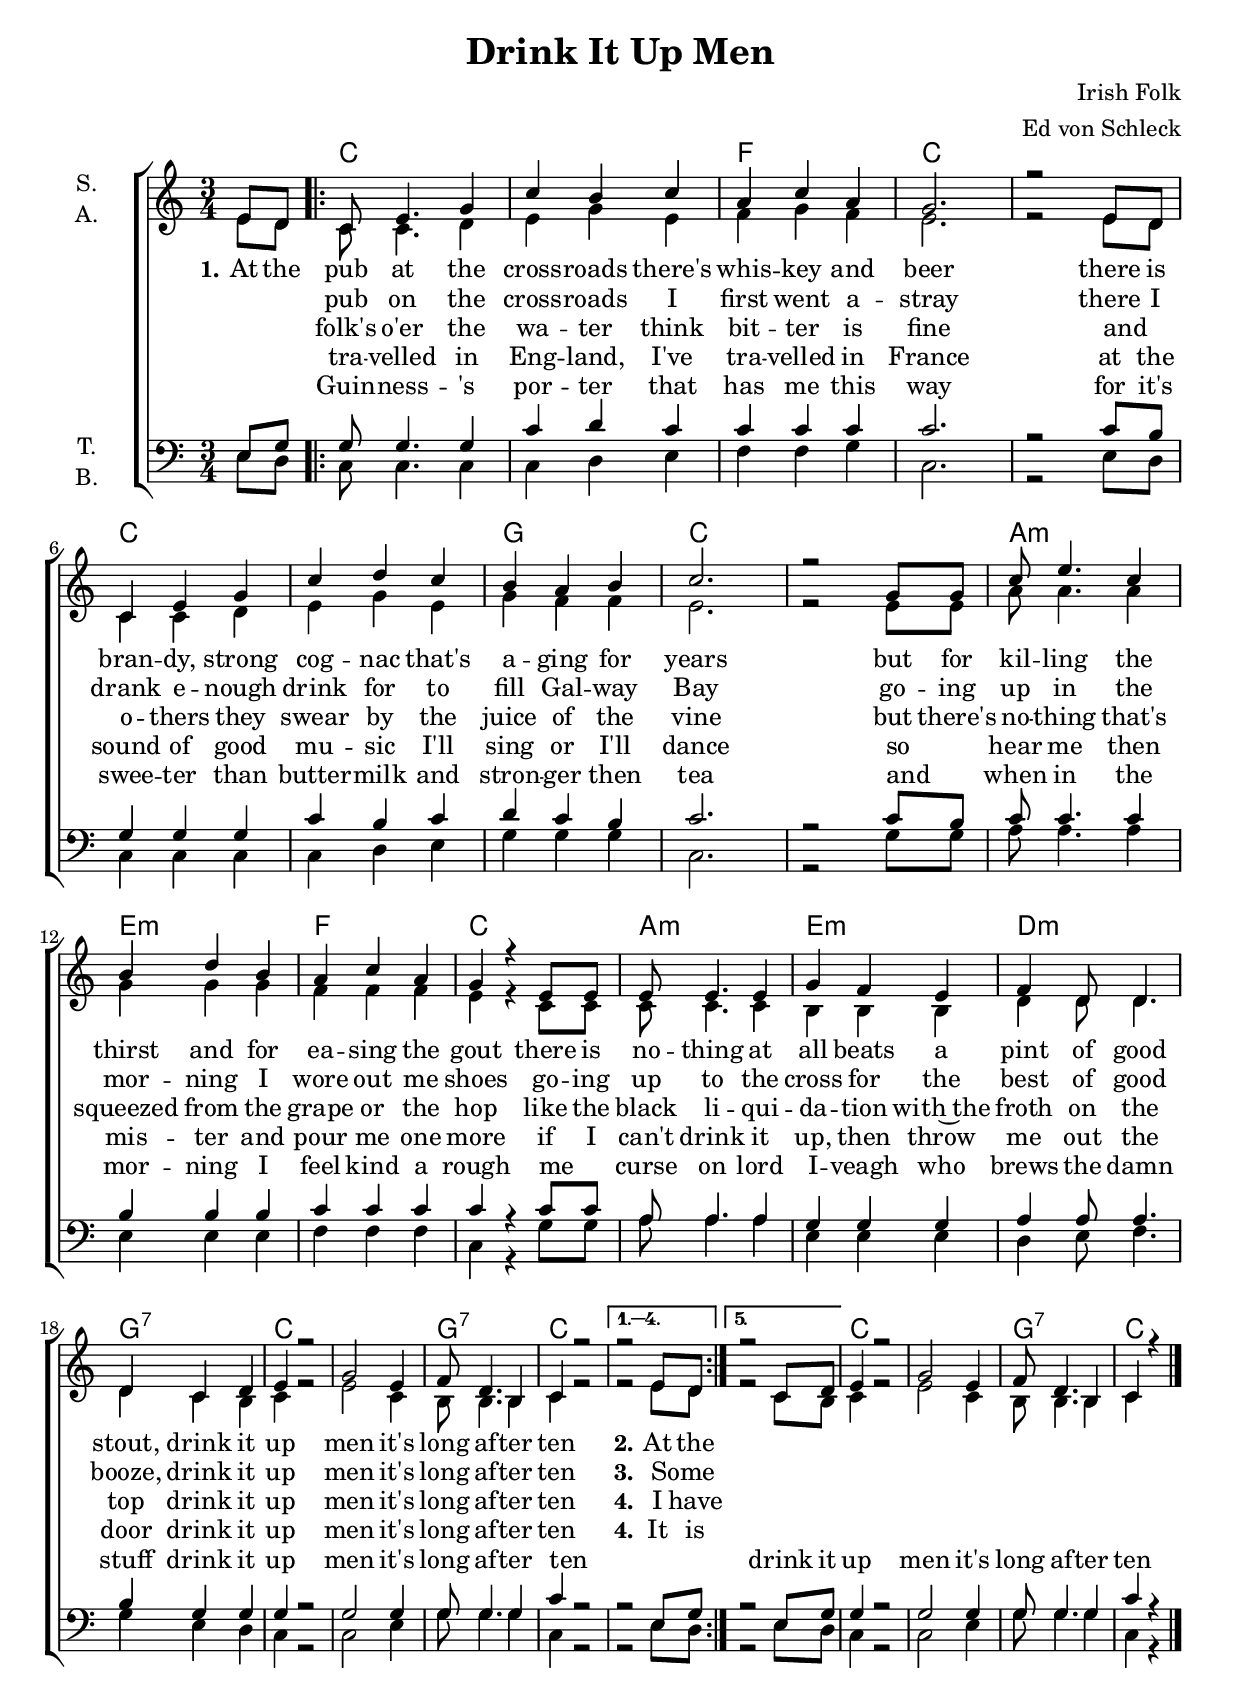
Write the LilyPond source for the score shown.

\version "2.19.80"

\header {
  title = "Drink It Up Men"
  composer = "Irish Folk"
  arranger = "Ed von Schleck"
  % Voreingestellte LilyPond-Tagline entfernen
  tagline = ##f
}

\paper {
  #(set-paper-size "a4")
}

\layout {
  \context {
    \Voice
    \consists "Melody_engraver"
    \override Stem #'neutral-direction = #'()
  }
}

global = {
  \key c \major
  \time 3/4
  \partial 4
}

chordNames = \chordmode {
  \global
  \germanChords
  s4
  
  \repeat volta 5 {
  c2.*2 f2. c2.*2
  c2.*2 g2. c2.*2
  a2.:m e:m f c
  a:m e:m d:m g:7
  c2.*2 g2.:7 c2.
  } \alternative {
    { s2. }
    { s2. }
  }
  c2.*2 g2.:7 c2
  \bar "|."
}

soprano = \relative c' {
  \global
  e8 d
  
  c8 e4. g4
  c4 b c
  a c a
  g2.
  r2 e8 d
  
  c4 e g
  c d c
  b a b
  c2.
  r2 g8 g
  
  c e4. c4
  b4 d b
  a c a
  g4 r e8 e
  
  e e4. e4
  g4 f e
  f d8 d4.
  d4 c d
  
  e r2
  g2 e4
  f8 d4. b4
  c r2
  r2 e8 d
  
  r2 c8 d
  e4 r2
  g2 e4
  f8 d4. b4
  c r
}

alto = \relative c' {
  \global
  e8 d
  c8 c4. d4
  e g e
  f g f
  e2.
  r2 e8 d
  
  c4 c d
  e g e
  g f f
  e2.
  r2 e8 e
  
  a8 a4. a4
  g g g
  f f f
  e r c8 c
  
  c8 c4. c4
  b4 b b
  d4 d8 d4.
  d4 c b
  
  c4 r2
  e2 c4
  b8 b4. b4
  c4 r2
  r2 e8 d
  
  r2 c8 b
  
  c4 r2
  e2 c4
  b8 b4. b4
  c4
}

tenor = \relative c {
  \global
  e8 g
  
  g8 g4. g4
  c d c
  c c c
  c2.
  r2 c8 b
  
  g4 g g
  c b c
  d c b
  c2.
  r2 c8 b
  
  c8 c4. c4
  b b b
  c c c
  c r c8 c
  
  a8 a4. a4
  g4 g g
  a a8 a4.
  b4 g g
  
  g4 r2
  g2 g4
  g8 g4. g4
  c r2
  r2 e,8 g
  
  r2 e8  g
  g4 r2
  g2 g4
  g8 g4. g4
  c r
}

bass = \relative c {
  \global
  e8 d
  
  c c4. c4
  c d e
  f f g
  c,2.
  r2 e8 d
  
  c4 c c
  c d e
  g g g
  c,2.
  r2 g'8 g
  
  a8 a4. a4
  e4 e e
  f f f
  c r g'8 g
  
  a8 a4. a4
  e4 e e
  d e8 f4.
  g4 e d
  
  c4 r2
  c2 e4
  g8 g4. g4
  c,4 r2
  r2 e8 d
  
  r2 e8 d
  c4 r2
  c2 e4
  g8 g4. g4
  c,4 r
}

verseOne = \lyricmode {
  \set stanza = "1." 
  At the pub at the cross -- roads there's whis -- key and beer
  there is bran -- dy, strong cog -- nac that's a -- ging for years
  but for kil -- ling the thirst and for ea -- sing the gout
  there is no -- thing at all beats a pint of good stout,
  drink it up men it's long af -- ter ten
  \set stanza = "2."  At the
}

verseTwo = \lyricmode {
  _ _ pub on the cross -- roads I first went a -- stray
  there I drank e -- nough drink for to fill Gal -- way Bay
  go -- ing up in the mor -- ning I wore out me shoes
  go -- ing up to the cross for the best of good booze,
  drink it up men it's long af -- ter ten
  \set stanza = "3."  Some _
}

verseThree = \lyricmode {
  _ _ folk's o'er the wa -- ter think bit -- ter is fine
  and _ o -- thers they swear by the juice of the vine
  but there's no -- thing that's squeezed from the grape or the hop
  like the black li -- qui -- da -- tion with~the froth on the top
  drink it up men it's long af -- ter ten
  \set stanza = "4."  I have
}

verseFour = \lyricmode {
  _ _ tra -- velled in Eng -- land, I've tra -- velled in France
  at the sound of good mu -- sic I'll sing or I'll dance
  so _ hear me then mis -- ter and pour me one more
  if I can't drink it up, then throw me out the door
  drink it up men it's long af -- ter ten
  \set stanza = "4."  It is
}

verseFive = \lyricmode {
  _ _ Guin -- ness -- 's por -- ter that has me this way
  for it's swee -- ter than butter -- milk and stron -- ger then tea
  and _ when in the mor -- ning I feel kind a rough
  me _ curse on lord I -- veagh who brews the damn stuff
  drink it up men it's long af -- ter ten
  _ _ drink it up men it's long af -- ter ten
}

chordsPart = \new ChordNames \chordNames

choirPart = \new ChoirStaff <<
  \new Staff \with {
    instrumentName = \markup \center-column { "S." "A." }
  } <<
    \new Voice = "soprano" { \voiceOne \soprano }
    \new Voice = "alto" { \voiceTwo \alto }
  >>
  \new Lyrics \with {
    \override VerticalAxisGroup #'staff-affinity = #CENTER
  } \lyricsto "soprano" \verseOne
  \new Lyrics \with {
    \override VerticalAxisGroup #'staff-affinity = #CENTER
  } \lyricsto "soprano" \verseTwo
  \new Lyrics \with {
    \override VerticalAxisGroup #'staff-affinity = #CENTER
  } \lyricsto "soprano" \verseThree
    \new Lyrics \with {
    \override VerticalAxisGroup #'staff-affinity = #CENTER
  } \lyricsto "soprano" \verseFour
  \new Lyrics \with {
    \override VerticalAxisGroup #'staff-affinity = #CENTER
  } \lyricsto "soprano" \verseFive
  \new Staff \with {
    instrumentName = \markup \center-column { "T." "B." }
  } <<
    \clef bass
    \new Voice = "tenor" { \voiceOne \tenor }
    \new Voice = "bass" { \voiceTwo \bass }
  >>
>>

\score {
  <<
    \chordsPart
    \choirPart
  >>
  \layout { }
  \midi {
    \tempo 4=140
  }
}
